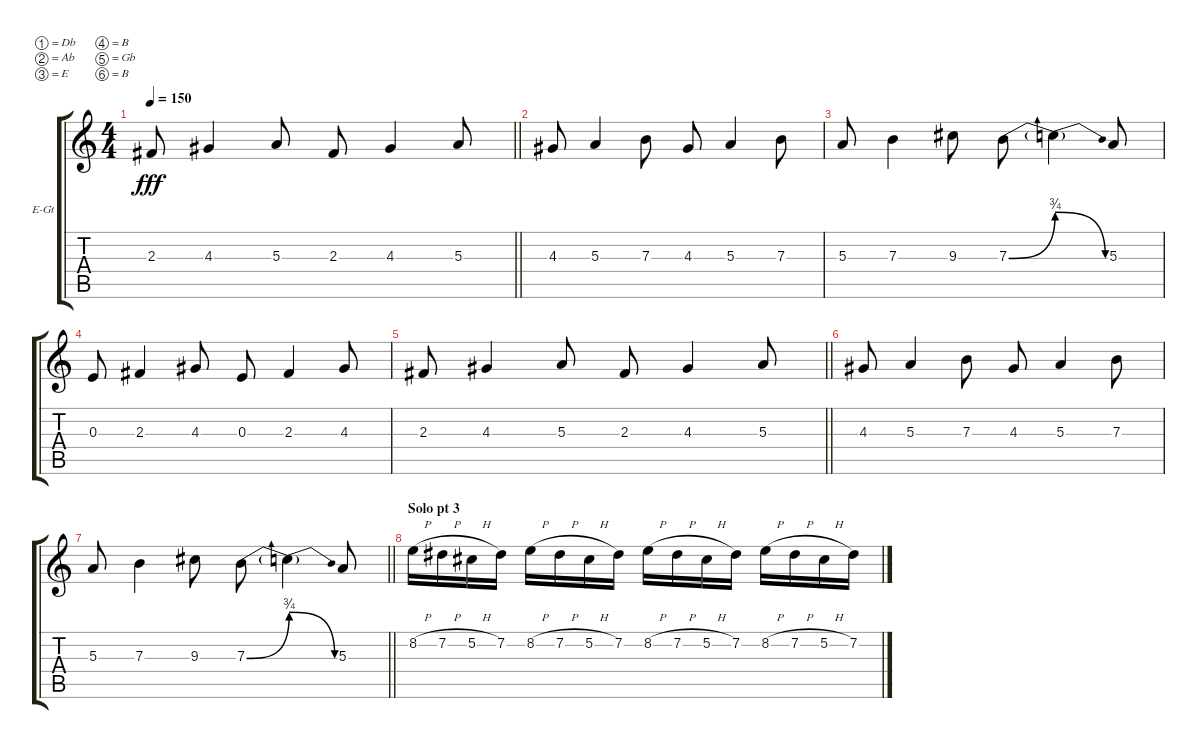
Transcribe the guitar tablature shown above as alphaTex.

\bracketExtendMode groupsimilarinstruments
\firstSystemTrackNameOrientation horizontal
\otherSystemsTrackNameOrientation horizontal
\track ("Robb Flynn (Distorted)" "E-Gt") {instrument distortionguitar}
\staff {score tabs}
\tuning (Db4 Ab3 E3 B2 Gb2 B1)
\ts (4 4)
\tempo 150
\clef g2
\barLineRight lightlight
\ks c
2.3.8{dy fff} 4.3.4 5.3.8 2.3.8 4.3.4 5.3.8 |
4.3.8 5.3.4 7.3.8 4.3.8 5.3.4 7.3.8 |
5.3.8 7.3.4 9.3.8 7.3{be (bend 0 0 59.4 3)}.8 7.3{be (release 0 3 59.4 0) t}.4 5.3.8 |
0.3.8 2.3.4 4.3.8 0.3.8 2.3.4 4.3.8 |
\barLineRight lightlight
2.3.8 4.3.4 5.3.8 2.3.8 4.3.4 5.3.8 |
4.3.8 5.3.4 7.3.8 4.3.8 5.3.4 7.3.8 |
\barLineRight lightlight
5.3.8 7.3.4 9.3.8 7.3{be (bend 0 0 59.4 3)}.8 7.3{be (release 0 3 59.4 0) t}.4 5.3.8 |
\section ("" "Solo pt 3")
8.2{h}.16 7.2{h}.16 5.2{h}.16 7.2.16 8.2{h}.16 7.2{h}.16 5.2{h}.16 7.2.16 8.2{h}.16 7.2{h}.16 5.2{h}.16 7.2.16 8.2{h}.16 7.2{h}.16 5.2{h}.16 7.2.16
